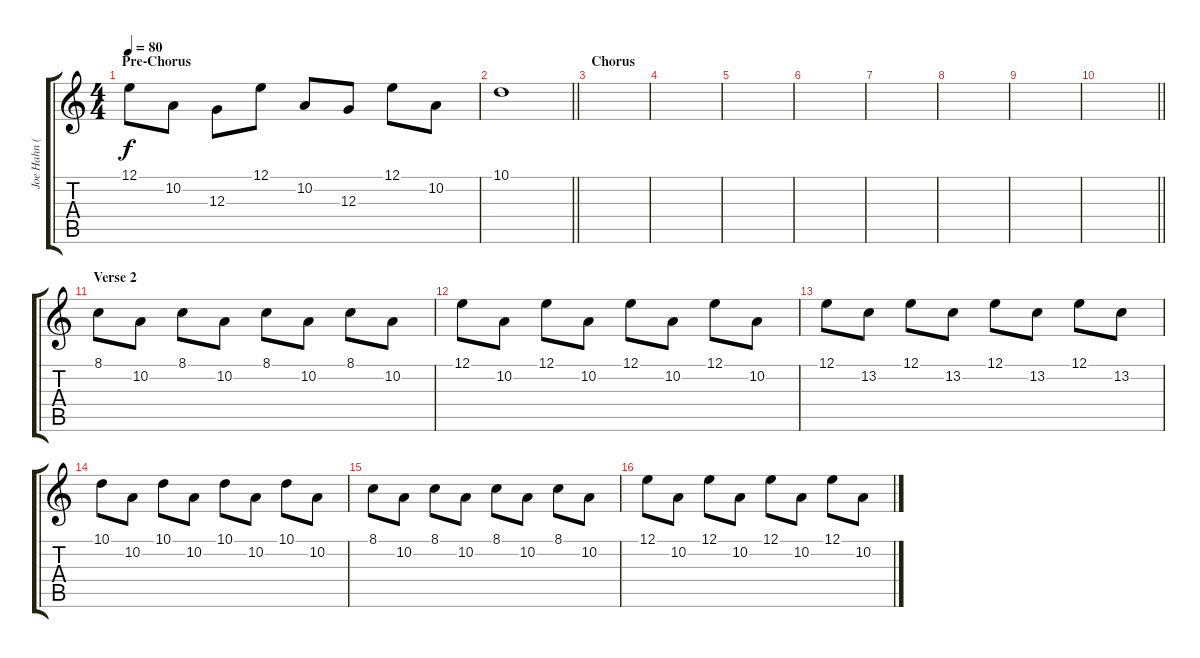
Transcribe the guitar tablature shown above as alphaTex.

\track ("Joe Hahn (Piano)" "Joe Hahn (") {instrument harpsichord}
\staff {score tabs}
\tuning (E4 B3 G3 D3 A2 E2) {hide}
\ts (4 4)
\section ("" "Pre-Chorus")
\tempo 80
\clef g2
\ks c
12.1.8{dy f} 10.2.8 12.3.8 12.1.8 10.2.8 12.3.8 12.1.8 10.2.8 |
\barLineRight lightlight
10.1.1 |
\section ("" "Chorus")
|
|
|
|
|
|
|
\barLineRight lightlight
|
\section ("" "Verse 2")
8.1.8 10.2.8 8.1.8 10.2.8 8.1.8 10.2.8 8.1.8 10.2.8 |
12.1.8 10.2.8 12.1.8 10.2.8 12.1.8 10.2.8 12.1.8 10.2.8 |
12.1.8 13.2.8 12.1.8 13.2.8 12.1.8 13.2.8 12.1.8 13.2.8 |
10.1.8 10.2.8 10.1.8 10.2.8 10.1.8 10.2.8 10.1.8 10.2.8 |
8.1.8 10.2.8 8.1.8 10.2.8 8.1.8 10.2.8 8.1.8 10.2.8 |
12.1.8 10.2.8 12.1.8 10.2.8 12.1.8 10.2.8 12.1.8 10.2.8
